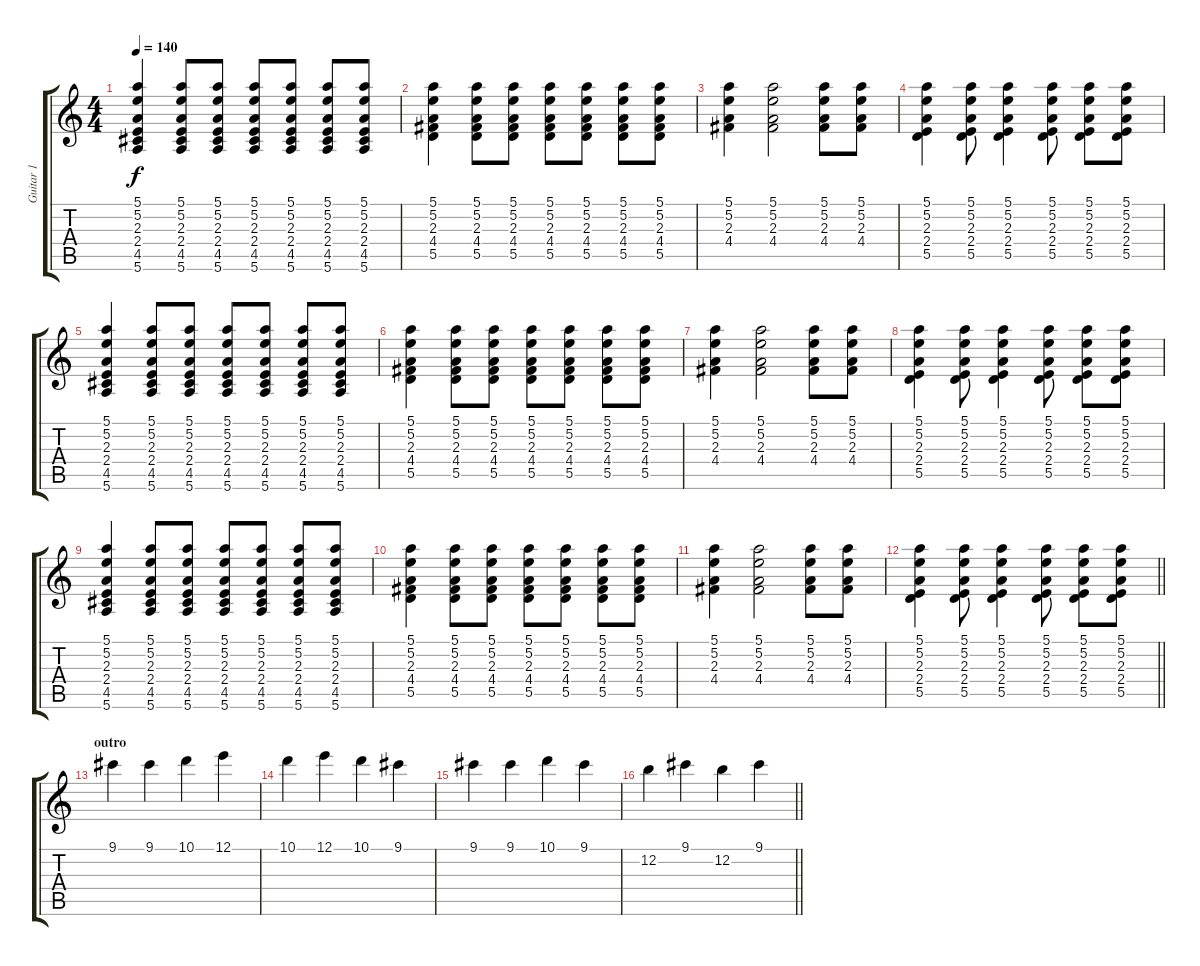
\track ("Guitar 1" "Guitar 1") {instrument acousticguitarnylon}
\staff {score tabs}
\tuning (E4 B3 G3 D3 A2 E2) {hide}
\ts (4 4)
\tempo 140
\clef g2
\ks c
(5.1 5.2 2.3 2.4 4.5 5.6).4{dy f} (5.1 5.2 2.3 2.4 4.5 5.6).8 (5.1 5.2 2.3 2.4 4.5 5.6).8 (5.1 5.2 2.3 2.4 4.5 5.6).8 (5.1 5.2 2.3 2.4 4.5 5.6).8 (5.1 5.2 2.3 2.4 4.5 5.6).8 (5.1 5.2 2.3 2.4 4.5 5.6).8 |
(5.1 5.2 2.3 4.4 5.5).4 (5.1 5.2 2.3 4.4 5.5).8 (5.1 5.2 2.3 4.4 5.5).8 (5.1 5.2 2.3 4.4 5.5).8 (5.1 5.2 2.3 4.4 5.5).8 (5.1 5.2 2.3 4.4 5.5).8 (5.1 5.2 2.3 4.4 5.5).8 |
(5.1 5.2 2.3 4.4).4 (5.1 5.2 2.3 4.4).2 (5.1 5.2 2.3 4.4).8 (5.1 5.2 2.3 4.4).8 |
(5.1 5.2 2.3 2.4 5.5).4 (5.1 5.2 2.3 2.4 5.5).8 (5.1 5.2 2.3 2.4 5.5).4 (5.1 5.2 2.3 2.4 5.5).8 (5.1 5.2 2.3 2.4 5.5).8 (5.1 5.2 2.3 2.4 5.5).8 |
(5.1 5.2 2.3 2.4 4.5 5.6).4 (5.1 5.2 2.3 2.4 4.5 5.6).8 (5.1 5.2 2.3 2.4 4.5 5.6).8 (5.1 5.2 2.3 2.4 4.5 5.6).8 (5.1 5.2 2.3 2.4 4.5 5.6).8 (5.1 5.2 2.3 2.4 4.5 5.6).8 (5.1 5.2 2.3 2.4 4.5 5.6).8 |
(5.1 5.2 2.3 4.4 5.5).4 (5.1 5.2 2.3 4.4 5.5).8 (5.1 5.2 2.3 4.4 5.5).8 (5.1 5.2 2.3 4.4 5.5).8 (5.1 5.2 2.3 4.4 5.5).8 (5.1 5.2 2.3 4.4 5.5).8 (5.1 5.2 2.3 4.4 5.5).8 |
(5.1 5.2 2.3 4.4).4 (5.1 5.2 2.3 4.4).2 (5.1 5.2 2.3 4.4).8 (5.1 5.2 2.3 4.4).8 |
(5.1 5.2 2.3 2.4 5.5).4 (5.1 5.2 2.3 2.4 5.5).8 (5.1 5.2 2.3 2.4 5.5).4 (5.1 5.2 2.3 2.4 5.5).8 (5.1 5.2 2.3 2.4 5.5).8 (5.1 5.2 2.3 2.4 5.5).8 |
(5.1 5.2 2.3 2.4 4.5 5.6).4 (5.1 5.2 2.3 2.4 4.5 5.6).8 (5.1 5.2 2.3 2.4 4.5 5.6).8 (5.1 5.2 2.3 2.4 4.5 5.6).8 (5.1 5.2 2.3 2.4 4.5 5.6).8 (5.1 5.2 2.3 2.4 4.5 5.6).8 (5.1 5.2 2.3 2.4 4.5 5.6).8 |
(5.1 5.2 2.3 4.4 5.5).4 (5.1 5.2 2.3 4.4 5.5).8 (5.1 5.2 2.3 4.4 5.5).8 (5.1 5.2 2.3 4.4 5.5).8 (5.1 5.2 2.3 4.4 5.5).8 (5.1 5.2 2.3 4.4 5.5).8 (5.1 5.2 2.3 4.4 5.5).8 |
(5.1 5.2 2.3 4.4).4 (5.1 5.2 2.3 4.4).2 (5.1 5.2 2.3 4.4).8 (5.1 5.2 2.3 4.4).8 |
\barLineRight lightlight
(5.1 5.2 2.3 2.4 5.5).4 (5.1 5.2 2.3 2.4 5.5).8 (5.1 5.2 2.3 2.4 5.5).4 (5.1 5.2 2.3 2.4 5.5).8 (5.1 5.2 2.3 2.4 5.5).8 (5.1 5.2 2.3 2.4 5.5).8 |
\section ("" "outro")
9.1.4 9.1.4 10.1.4 12.1.4 |
10.1.4 12.1.4 10.1.4 9.1.4 |
9.1.4 9.1.4 10.1.4 9.1.4 |
\barLineRight lightlight
12.2.4 9.1.4 12.2.4 9.1.4
